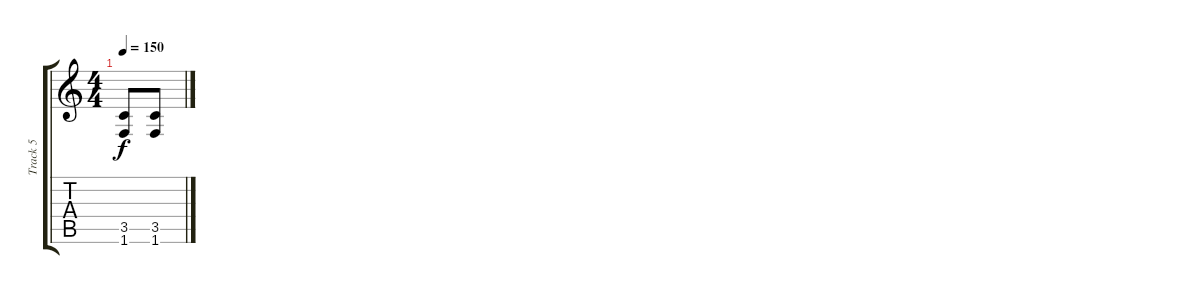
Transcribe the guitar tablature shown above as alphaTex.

\track ("Track 5" "Track 5") {instrument overdrivenguitar}
\staff {score tabs}
\tuning (E4 B3 G3 D3 A2 E2) {hide}
\ts (4 4)
\tempo 150
\clef g2
\ks c
(3.5 1.6).8{dy f} (3.5 1.6).8
